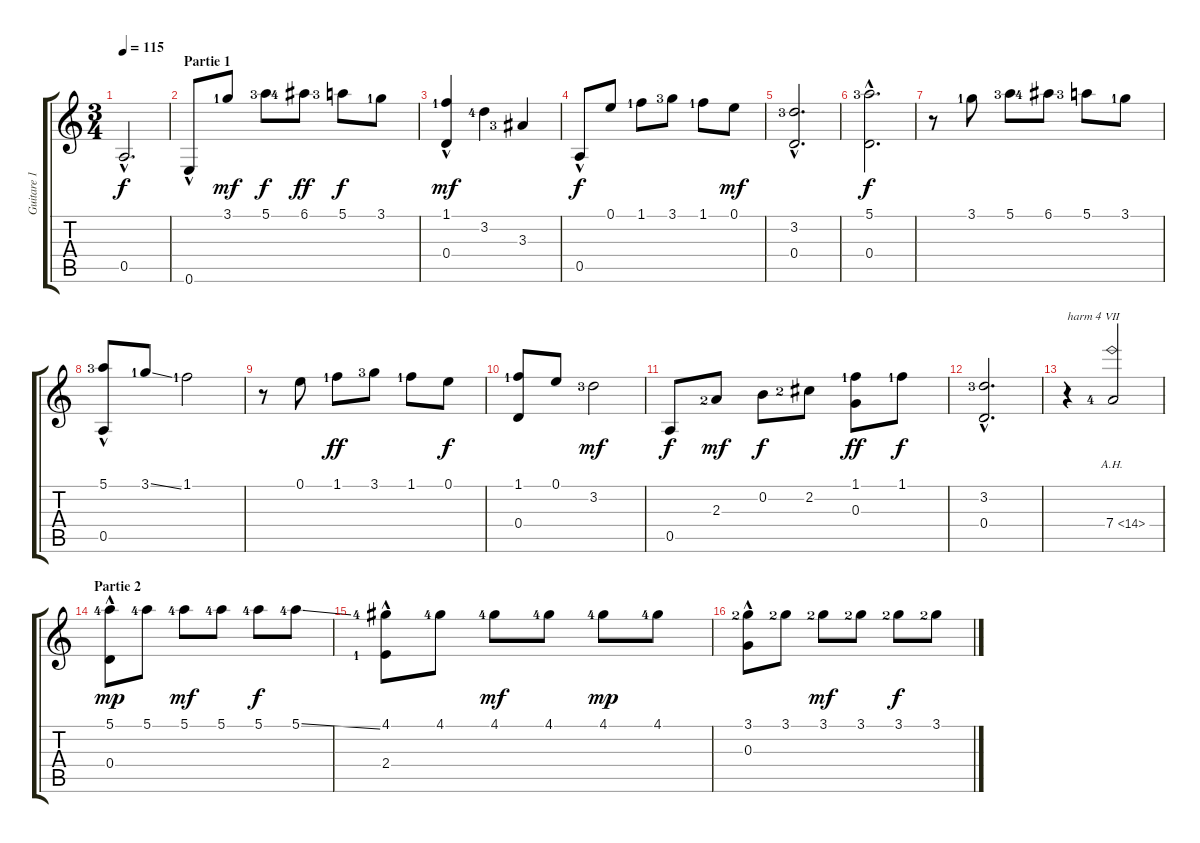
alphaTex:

\track ("Guitare 1" "Guitare 1") {instrument acousticguitarnylon}
\staff {score tabs}
\tuning (E4 B3 G3 D3 A2 E2) {hide}
\ts (3 4)
\tempo 115
\clef g2
\ks c
0.5{hac t}.2{d dy f} |
\section ("" "Partie 1")
0.6{hac}.8 3.1{lf 2}.8{dy mf} 5.1{lf 4}.8{dy f} 6.1{lf 5}.8{dy ff} 5.1{lf 4}.8{dy f} 3.1{lf 2}.8 |
(1.1{lf 2} 0.4{hac}).4{dy mf} 3.2{lf 5}.4 3.3{lf 4}.4 |
0.5{hac}.8{dy f} 0.1.8 1.1{lf 2}.8 3.1{lf 4}.8 1.1{lf 2}.8 0.1.8{dy mf} |
(3.2{hac lf 4} 0.4{hac}).2{d} |
(5.1{hac lf 4} 0.4{hac}).2{d dy f} |
r.8 3.1{lf 2}.8 5.1{lf 4}.8 6.1{lf 5}.8 5.1{lf 4}.8 3.1{lf 2}.8 |
(5.1{lf 4} 0.5{hac}).8 3.1{ss lf 2}.8 1.1{lf 2}.2 |
r.8 0.1.8 1.1{lf 2}.8{dy ff} 3.1{lf 4}.8 1.1{lf 2}.8 0.1.8{dy f} |
(1.1{lf 2} 0.4).8 0.1.8 3.2{lf 4}.2{dy mf} |
0.5.8{dy f} 2.3{lf 3}.8{dy mf} 0.2.8{dy f} 2.2{lf 3}.8 (1.1{lf 2} 0.3).8{dy ff} 1.1{lf 2}.8{dy f} |
(3.2{hac lf 4} 0.4{hac}).2{d} |
r.4{txt "harm 4 VII"} 7.4{ah 7 lf 5}.2 |
\section ("" "Partie 2")
(5.1{lf 5} 0.4{hac}).8{dy mp} 5.1{lf 5}.8 5.1{lf 5}.8{dy mf} 5.1{lf 5}.8 5.1{lf 5}.8{dy f} 5.1{ss lf 5}.8 |
(4.1{lf 5} 2.4{hac lf 2}).8 4.1{lf 5}.8 4.1{lf 5}.8{dy mf} 4.1{lf 5}.8 4.1{lf 5}.8{dy mp} 4.1{lf 5}.8 |
(3.1{lf 3} 0.3{hac}).8 3.1{lf 3}.8 3.1{lf 3}.8{dy mf} 3.1{lf 3}.8 3.1{lf 3}.8{dy f} 3.1{lf 3}.8
